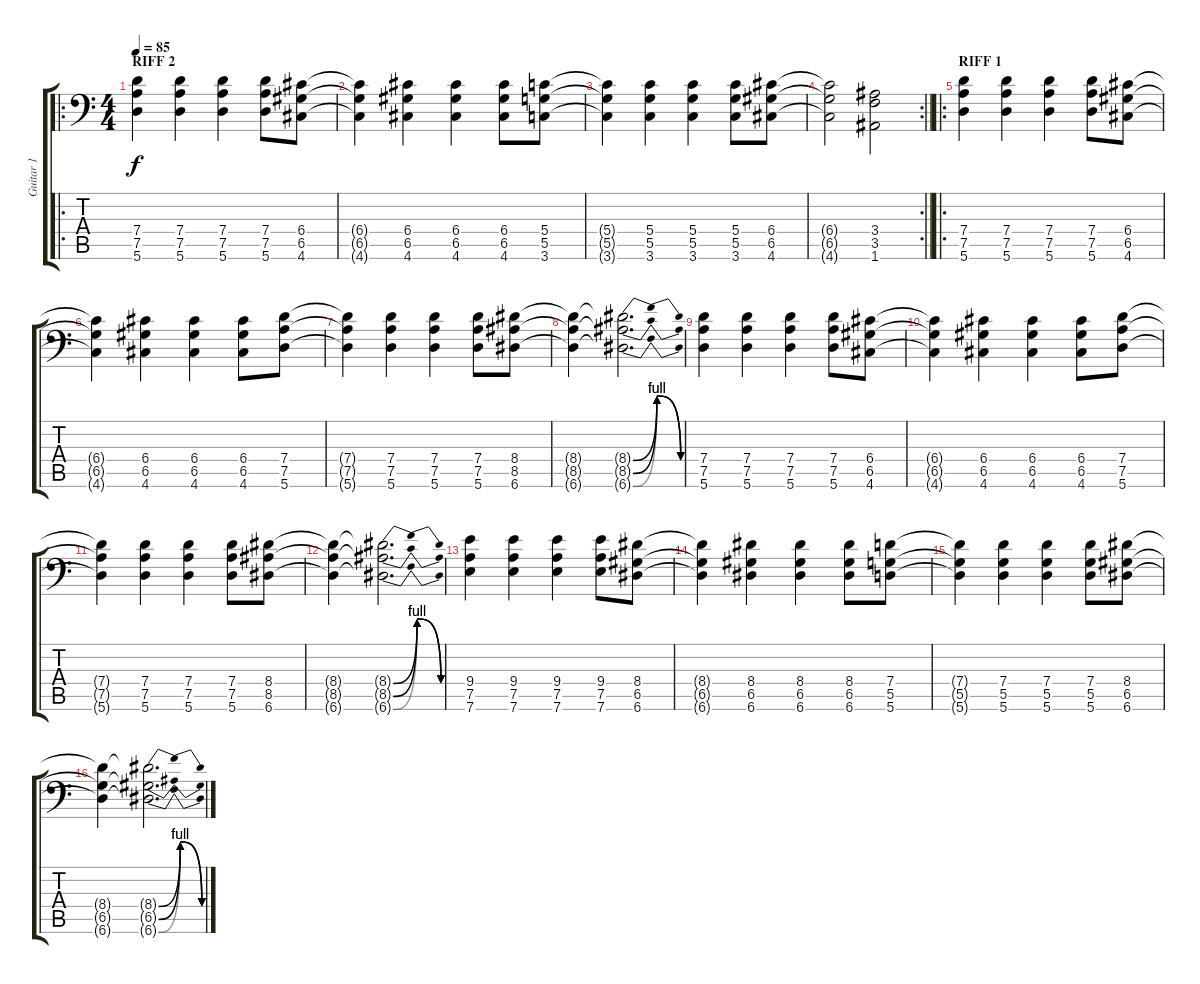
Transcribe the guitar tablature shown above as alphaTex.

\track ("Guitar 1" "Guitar 1") {instrument distortionguitar}
\staff {score tabs}
\tuning (A3 E3 C3 G2 D2 A1) {hide}
\ro
\ts (4 4)
\section ("" "RIFF 2")
\tempo 85
\clef f4
\ks c
(7.4 7.5 5.6).4{dy f} (7.4 7.5 5.6).4 (7.4 7.5 5.6).4 (7.4 7.5 5.6).8 (6.4 6.5 4.6).8 |
(6.4{t} 6.5{t} 4.6{t}).4 (6.4 6.5 4.6).4 (6.4 6.5 4.6).4 (6.4 6.5 4.6).8 (5.4 5.5 3.6).8 |
(5.4{t} 5.5{t} 3.6{t}).4 (5.4 5.5 3.6).4 (5.4 5.5 3.6).4 (5.4 5.5 3.6).8 (6.4 6.5 4.6).8 |
\rc 2
\barLineRight lightlight
(6.4{t} 6.5{t} 4.6{t}).2 (3.4 3.5 1.6).2 |
\ro
\section ("" "RIFF 1")
(7.4 7.5 5.6).4 (7.4 7.5 5.6).4 (7.4 7.5 5.6).4 (7.4 7.5 5.6).8 (6.4 6.5 4.6).8 |
(6.4{t} 6.5{t} 4.6{t}).4 (6.4 6.5 4.6).4 (6.4 6.5 4.6).4 (6.4 6.5 4.6).8 (7.4 7.5 5.6).8 |
(7.4{t} 7.5{t} 5.6{t}).4 (7.4 7.5 5.6).4 (7.4 7.5 5.6).4 (7.4 7.5 5.6).8 (8.4 8.5 6.6).8 |
(8.4{t} 8.5{t} 6.6{t}).4 (8.4{be (bendrelease 0 0 20 4 30 4 60 0) t} 8.5{be (bendrelease 0 0 20 4 30 4 60 0) t} 6.6{be (bendrelease 0 0 20 4 30 4 60 0) t}).2{d} |
(7.4 7.5 5.6).4 (7.4 7.5 5.6).4 (7.4 7.5 5.6).4 (7.4 7.5 5.6).8 (6.4 6.5 4.6).8 |
(6.4{t} 6.5{t} 4.6{t}).4 (6.4 6.5 4.6).4 (6.4 6.5 4.6).4 (6.4 6.5 4.6).8 (7.4 7.5 5.6).8 |
(7.4{t} 7.5{t} 5.6{t}).4 (7.4 7.5 5.6).4 (7.4 7.5 5.6).4 (7.4 7.5 5.6).8 (8.4 8.5 6.6).8 |
(8.4{t} 8.5{t} 6.6{t}).4 (8.4{be (bendrelease 0 0 20 4 30 4 60 0) t} 8.5{be (bendrelease 0 0 20 4 30 4 60 0) t} 6.6{be (bendrelease 0 0 20 4 30 4 60 0) t}).2{d} |
(9.4 7.5 7.6).4 (9.4 7.5 7.6).4 (9.4 7.5 7.6).4 (9.4 7.5 7.6).8 (8.4 6.5 6.6).8 |
(8.4{t} 6.5{t} 6.6{t}).4 (8.4 6.5 6.6).4 (8.4 6.5 6.6).4 (8.4 6.5 6.6).8 (7.4 5.5 5.6).8 |
(7.4{t} 5.5{t} 5.6{t}).4 (7.4 5.5 5.6).4 (7.4 5.5 5.6).4 (7.4 5.5 5.6).8 (8.4 6.5 6.6).8 |
(8.4{t} 6.5{t} 6.6{t}).4 (8.4{be (bendrelease 0 0 20 4 30 4 60 0) t} 6.5{be (bendrelease 0 0 20 4 30 4 60 0) t} 6.6{be (bendrelease 0 0 20 4 30 4 60 0) t}).2{d}
